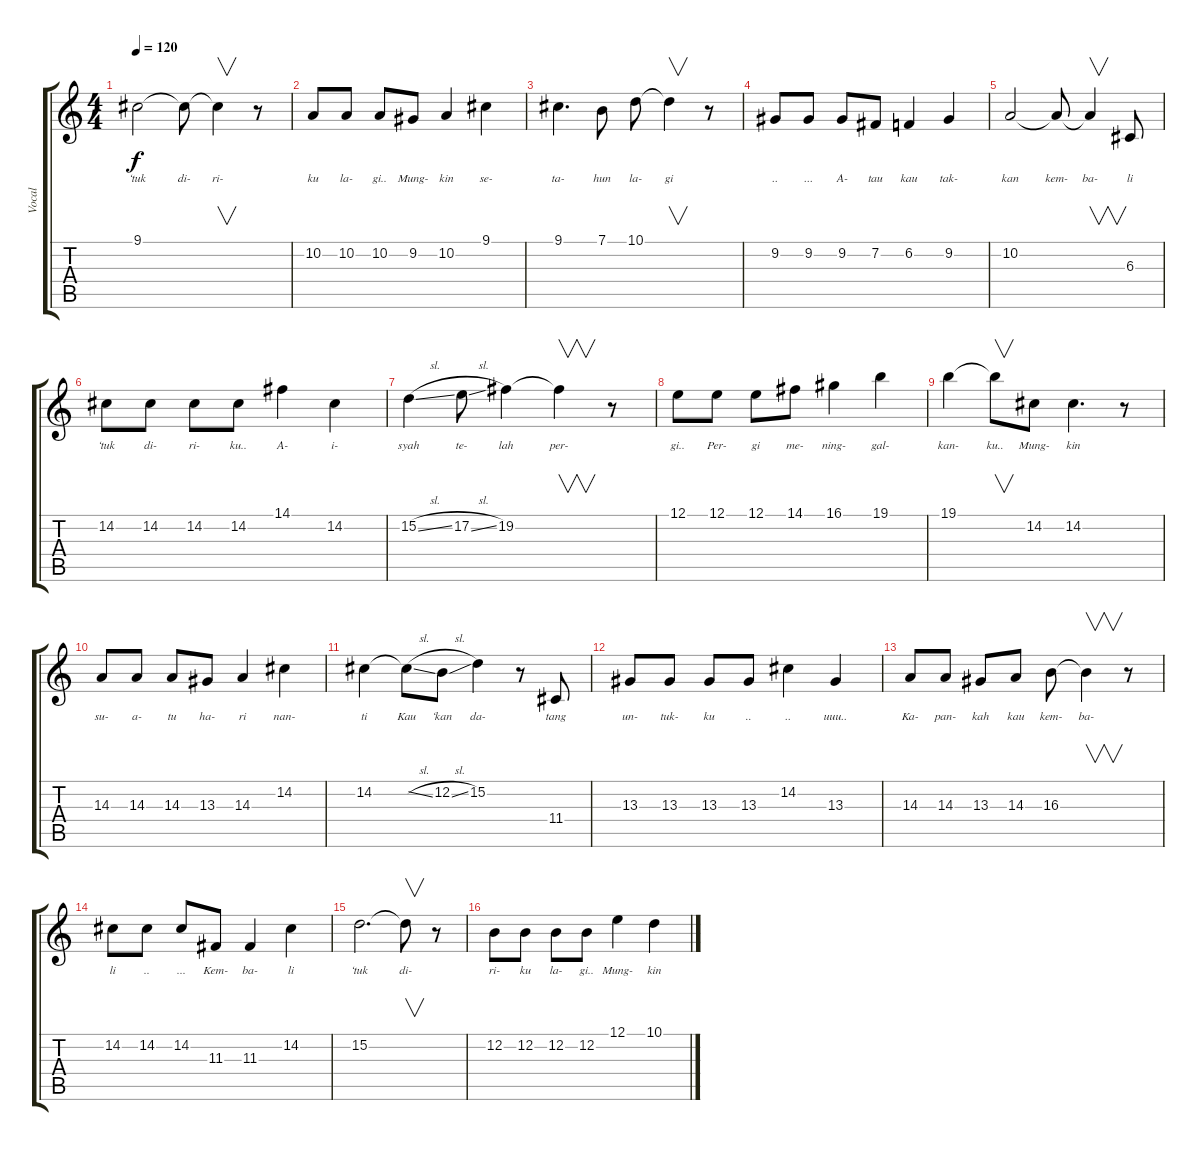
\track ("Vocal" "Vocal") {instrument oboe}
\staff {score tabs}
\tuning (E4 B3 G3 D3 A2 E2) {hide}
\ts (4 4)
\tempo 120
\clef g2
\ks c
9.1.2{lyrics (0 "‘tuk") lyrics (1 "") lyrics (2 "") lyrics (3 "") lyrics (4 "") dy f} 9.1{t}.8{lyrics (0 "di-") lyrics (1 "") lyrics (2 "") lyrics (3 "") lyrics (4 "")} 9.1{t}.4{v lyrics (0 "ri-") lyrics (1 "") lyrics (2 "") lyrics (3 "") lyrics (4 "")} r.8 |
10.2.8{lyrics (0 "ku") lyrics (1 "") lyrics (2 "") lyrics (3 "") lyrics (4 "")} 10.2.8{lyrics (0 "la-") lyrics (1 "") lyrics (2 "") lyrics (3 "") lyrics (4 "")} 10.2.8{lyrics (0 "gi..") lyrics (1 "") lyrics (2 "") lyrics (3 "") lyrics (4 "")} 9.2.8{lyrics (0 "Mung-") lyrics (1 "") lyrics (2 "") lyrics (3 "") lyrics (4 "")} 10.2.4{lyrics (0 "kin") lyrics (1 "") lyrics (2 "") lyrics (3 "") lyrics (4 "")} 9.1.4{lyrics (0 "se-") lyrics (1 "") lyrics (2 "") lyrics (3 "") lyrics (4 "")} |
9.1.4{d lyrics (0 "ta-") lyrics (1 "") lyrics (2 "") lyrics (3 "") lyrics (4 "")} 7.1.8{lyrics (0 "hun") lyrics (1 "") lyrics (2 "") lyrics (3 "") lyrics (4 "")} 10.1.8{lyrics (0 "la-") lyrics (1 "") lyrics (2 "") lyrics (3 "") lyrics (4 "")} 10.1{t}.4{v lyrics (0 "gi") lyrics (1 "") lyrics (2 "") lyrics (3 "") lyrics (4 "")} r.8 |
9.2.8{lyrics (0 "..") lyrics (1 "") lyrics (2 "") lyrics (3 "") lyrics (4 "")} 9.2.8{lyrics (0 "...") lyrics (1 "") lyrics (2 "") lyrics (3 "") lyrics (4 "")} 9.2.8{lyrics (0 "A-") lyrics (1 "") lyrics (2 "") lyrics (3 "") lyrics (4 "")} 7.2.8{lyrics (0 "tau") lyrics (1 "") lyrics (2 "") lyrics (3 "") lyrics (4 "")} 6.2.4{lyrics (0 "kau") lyrics (1 "") lyrics (2 "") lyrics (3 "") lyrics (4 "")} 9.2.4{lyrics (0 "tak-") lyrics (1 "") lyrics (2 "") lyrics (3 "") lyrics (4 "")} |
10.2.2{lyrics (0 "kan") lyrics (1 "") lyrics (2 "") lyrics (3 "") lyrics (4 "")} 10.2{t}.8{lyrics (0 "kem-") lyrics (1 "") lyrics (2 "") lyrics (3 "") lyrics (4 "")} 10.2{t}.4{v lyrics (0 "ba-") lyrics (1 "") lyrics (2 "") lyrics (3 "") lyrics (4 "")} 6.3.8{lyrics (0 "li") lyrics (1 "") lyrics (2 "") lyrics (3 "") lyrics (4 "")} |
14.2.8{lyrics (0 "‘tuk") lyrics (1 "") lyrics (2 "") lyrics (3 "") lyrics (4 "")} 14.2.8{lyrics (0 "di-") lyrics (1 "") lyrics (2 "") lyrics (3 "") lyrics (4 "")} 14.2.8{lyrics (0 "ri-") lyrics (1 "") lyrics (2 "") lyrics (3 "") lyrics (4 "")} 14.2.8{lyrics (0 "ku..") lyrics (1 "") lyrics (2 "") lyrics (3 "") lyrics (4 "")} 14.1.4{lyrics (0 "A-") lyrics (1 "") lyrics (2 "") lyrics (3 "") lyrics (4 "")} 14.2.4{lyrics (0 "i-") lyrics (1 "") lyrics (2 "") lyrics (3 "") lyrics (4 "")} |
15.2{sl}.4{lyrics (0 "syah") lyrics (1 "") lyrics (2 "") lyrics (3 "") lyrics (4 "")} 17.2{sl}.8{lyrics (0 "te-") lyrics (1 "") lyrics (2 "") lyrics (3 "") lyrics (4 "")} 19.2.4{lyrics (0 "lah") lyrics (1 "") lyrics (2 "") lyrics (3 "") lyrics (4 "")} 19.2{t}.4{v lyrics (0 "per-") lyrics (1 "") lyrics (2 "") lyrics (3 "") lyrics (4 "")} r.8 |
12.1.8{lyrics (0 "gi..") lyrics (1 "") lyrics (2 "") lyrics (3 "") lyrics (4 "")} 12.1.8{lyrics (0 "Per-") lyrics (1 "") lyrics (2 "") lyrics (3 "") lyrics (4 "")} 12.1.8{lyrics (0 "gi") lyrics (1 "") lyrics (2 "") lyrics (3 "") lyrics (4 "")} 14.1.8{lyrics (0 "me-") lyrics (1 "") lyrics (2 "") lyrics (3 "") lyrics (4 "")} 16.1.4{lyrics (0 "ning-") lyrics (1 "") lyrics (2 "") lyrics (3 "") lyrics (4 "")} 19.1.4{lyrics (0 "gal-") lyrics (1 "") lyrics (2 "") lyrics (3 "") lyrics (4 "")} |
19.1.4{lyrics (0 "kan-") lyrics (1 "") lyrics (2 "") lyrics (3 "") lyrics (4 "")} 19.1{t}.8{v lyrics (0 "ku..") lyrics (1 "") lyrics (2 "") lyrics (3 "") lyrics (4 "")} 14.2.8{lyrics (0 "Mung-") lyrics (1 "") lyrics (2 "") lyrics (3 "") lyrics (4 "")} 14.2.4{d lyrics (0 "kin") lyrics (1 "") lyrics (2 "") lyrics (3 "") lyrics (4 "")} r.8 |
14.3.8{lyrics (0 "su-") lyrics (1 "") lyrics (2 "") lyrics (3 "") lyrics (4 "")} 14.3.8{lyrics (0 "a-") lyrics (1 "") lyrics (2 "") lyrics (3 "") lyrics (4 "")} 14.3.8{lyrics (0 "tu") lyrics (1 "") lyrics (2 "") lyrics (3 "") lyrics (4 "")} 13.3.8{lyrics (0 "ha-") lyrics (1 "") lyrics (2 "") lyrics (3 "") lyrics (4 "")} 14.3.4{lyrics (0 "ri") lyrics (1 "") lyrics (2 "") lyrics (3 "") lyrics (4 "")} 14.2.4{lyrics (0 "nan-") lyrics (1 "") lyrics (2 "") lyrics (3 "") lyrics (4 "")} |
14.2.4{lyrics (0 "ti") lyrics (1 "") lyrics (2 "") lyrics (3 "") lyrics (4 "")} 14.2{sl t}.8{lyrics (0 "Kau") lyrics (1 "") lyrics (2 "") lyrics (3 "") lyrics (4 "")} 12.2{sl}.8{lyrics (0 "‘kan") lyrics (1 "") lyrics (2 "") lyrics (3 "") lyrics (4 "")} 15.2.4{lyrics (0 "da-") lyrics (1 "") lyrics (2 "") lyrics (3 "") lyrics (4 "")} r.8 11.4.8{lyrics (0 "tang") lyrics (1 "") lyrics (2 "") lyrics (3 "") lyrics (4 "")} |
13.3.8{lyrics (0 "un-") lyrics (1 "") lyrics (2 "") lyrics (3 "") lyrics (4 "")} 13.3.8{lyrics (0 "tuk-") lyrics (1 "") lyrics (2 "") lyrics (3 "") lyrics (4 "")} 13.3.8{lyrics (0 "ku") lyrics (1 "") lyrics (2 "") lyrics (3 "") lyrics (4 "")} 13.3.8{lyrics (0 "..") lyrics (1 "") lyrics (2 "") lyrics (3 "") lyrics (4 "")} 14.2.4{lyrics (0 "..") lyrics (1 "") lyrics (2 "") lyrics (3 "") lyrics (4 "")} 13.3.4{lyrics (0 "uuu..") lyrics (1 "") lyrics (2 "") lyrics (3 "") lyrics (4 "")} |
14.3.8{lyrics (0 "Ka-") lyrics (1 "") lyrics (2 "") lyrics (3 "") lyrics (4 "")} 14.3.8{lyrics (0 "pan-") lyrics (1 "") lyrics (2 "") lyrics (3 "") lyrics (4 "")} 13.3.8{lyrics (0 "kah") lyrics (1 "") lyrics (2 "") lyrics (3 "") lyrics (4 "")} 14.3.8{lyrics (0 "kau") lyrics (1 "") lyrics (2 "") lyrics (3 "") lyrics (4 "")} 16.3.8{lyrics (0 "kem-") lyrics (1 "") lyrics (2 "") lyrics (3 "") lyrics (4 "")} 16.3{t}.4{v lyrics (0 "ba-") lyrics (1 "") lyrics (2 "") lyrics (3 "") lyrics (4 "")} r.8 |
14.2.8{lyrics (0 "li") lyrics (1 "") lyrics (2 "") lyrics (3 "") lyrics (4 "")} 14.2.8{lyrics (0 "..") lyrics (1 "") lyrics (2 "") lyrics (3 "") lyrics (4 "")} 14.2.8{lyrics (0 "...") lyrics (1 "") lyrics (2 "") lyrics (3 "") lyrics (4 "")} 11.3.8{lyrics (0 "Kem-") lyrics (1 "") lyrics (2 "") lyrics (3 "") lyrics (4 "")} 11.3.4{lyrics (0 "ba-") lyrics (1 "") lyrics (2 "") lyrics (3 "") lyrics (4 "")} 14.2.4{lyrics (0 "li") lyrics (1 "") lyrics (2 "") lyrics (3 "") lyrics (4 "")} |
15.2.2{d lyrics (0 "‘tuk") lyrics (1 "") lyrics (2 "") lyrics (3 "") lyrics (4 "")} 15.2{t}.8{v lyrics (0 "di-") lyrics (1 "") lyrics (2 "") lyrics (3 "") lyrics (4 "")} r.8 |
12.2.8{lyrics (0 "ri-") lyrics (1 "") lyrics (2 "") lyrics (3 "") lyrics (4 "")} 12.2.8{lyrics (0 "ku") lyrics (1 "") lyrics (2 "") lyrics (3 "") lyrics (4 "")} 12.2.8{lyrics (0 "la-") lyrics (1 "") lyrics (2 "") lyrics (3 "") lyrics (4 "")} 12.2.8{lyrics (0 "gi..") lyrics (1 "") lyrics (2 "") lyrics (3 "") lyrics (4 "")} 12.1.4{lyrics (0 "Mung-") lyrics (1 "") lyrics (2 "") lyrics (3 "") lyrics (4 "")} 10.1.4{lyrics (0 "kin") lyrics (1 "") lyrics (2 "") lyrics (3 "") lyrics (4 "")}
